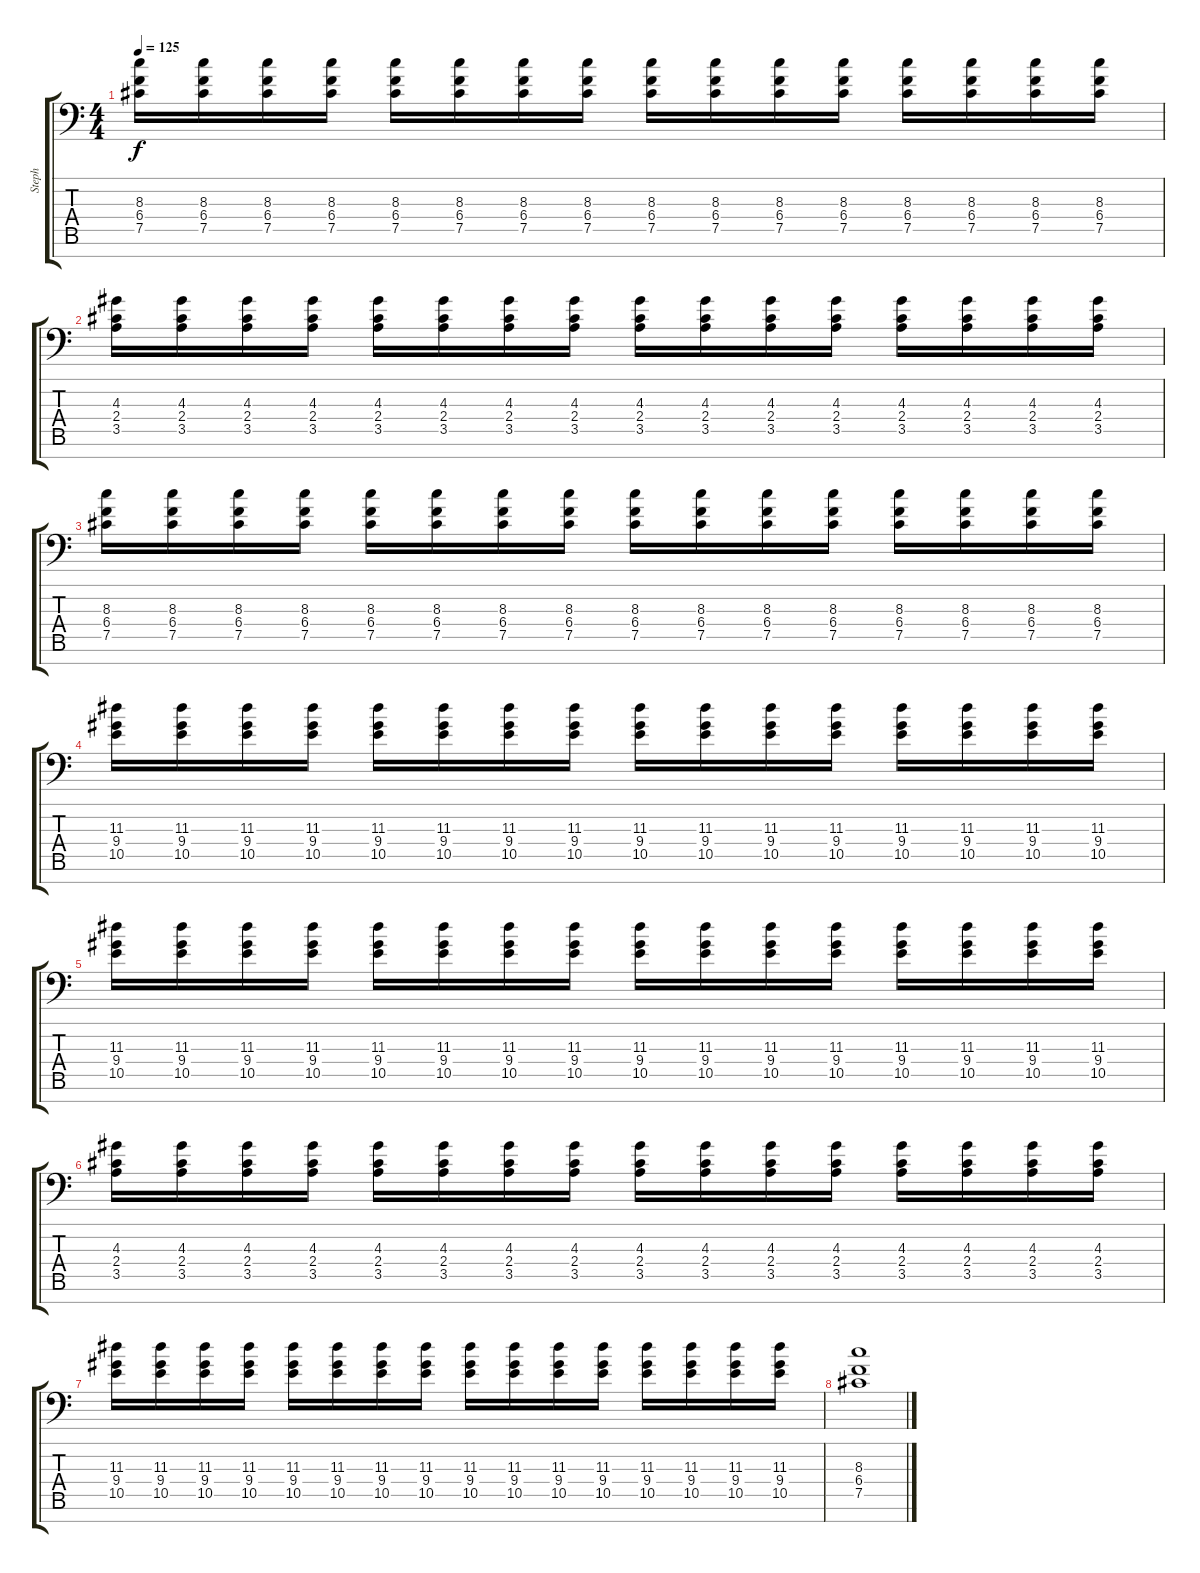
\track ("Steph" "Steph") {instrument distortionguitar}
\staff {score tabs}
\tuning (Db4 Ab3 E3 B2 Gb2 Db2 Gb1) {hide}
\ts (4 4)
\tempo 125
\clef f4
\ks c
(8.3 6.4 7.5).16{dy f} (8.3 6.4 7.5).16 (8.3 6.4 7.5).16 (8.3 6.4 7.5).16 (8.3 6.4 7.5).16 (8.3 6.4 7.5).16 (8.3 6.4 7.5).16 (8.3 6.4 7.5).16 (8.3 6.4 7.5).16 (8.3 6.4 7.5).16 (8.3 6.4 7.5).16 (8.3 6.4 7.5).16 (8.3 6.4 7.5).16 (8.3 6.4 7.5).16 (8.3 6.4 7.5).16 (8.3 6.4 7.5).16 |
(4.3 2.4 3.5).16 (4.3 2.4 3.5).16 (4.3 2.4 3.5).16 (4.3 2.4 3.5).16 (4.3 2.4 3.5).16 (4.3 2.4 3.5).16 (4.3 2.4 3.5).16 (4.3 2.4 3.5).16 (4.3 2.4 3.5).16 (4.3 2.4 3.5).16 (4.3 2.4 3.5).16 (4.3 2.4 3.5).16 (4.3 2.4 3.5).16 (4.3 2.4 3.5).16 (4.3 2.4 3.5).16 (4.3 2.4 3.5).16 |
(8.3 6.4 7.5).16 (8.3 6.4 7.5).16 (8.3 6.4 7.5).16 (8.3 6.4 7.5).16 (8.3 6.4 7.5).16 (8.3 6.4 7.5).16 (8.3 6.4 7.5).16 (8.3 6.4 7.5).16 (8.3 6.4 7.5).16 (8.3 6.4 7.5).16 (8.3 6.4 7.5).16 (8.3 6.4 7.5).16 (8.3 6.4 7.5).16 (8.3 6.4 7.5).16 (8.3 6.4 7.5).16 (8.3 6.4 7.5).16 |
(11.3 9.4 10.5).16 (11.3 9.4 10.5).16 (11.3 9.4 10.5).16 (11.3 9.4 10.5).16 (11.3 9.4 10.5).16 (11.3 9.4 10.5).16 (11.3 9.4 10.5).16 (11.3 9.4 10.5).16 (11.3 9.4 10.5).16 (11.3 9.4 10.5).16 (11.3 9.4 10.5).16 (11.3 9.4 10.5).16 (11.3 9.4 10.5).16 (11.3 9.4 10.5).16 (11.3 9.4 10.5).16 (11.3 9.4 10.5).16 |
(11.3 9.4 10.5).16 (11.3 9.4 10.5).16 (11.3 9.4 10.5).16 (11.3 9.4 10.5).16 (11.3 9.4 10.5).16 (11.3 9.4 10.5).16 (11.3 9.4 10.5).16 (11.3 9.4 10.5).16 (11.3 9.4 10.5).16 (11.3 9.4 10.5).16 (11.3 9.4 10.5).16 (11.3 9.4 10.5).16 (11.3 9.4 10.5).16 (11.3 9.4 10.5).16 (11.3 9.4 10.5).16 (11.3 9.4 10.5).16 |
(4.3 2.4 3.5).16 (4.3 2.4 3.5).16 (4.3 2.4 3.5).16 (4.3 2.4 3.5).16 (4.3 2.4 3.5).16 (4.3 2.4 3.5).16 (4.3 2.4 3.5).16 (4.3 2.4 3.5).16 (4.3 2.4 3.5).16 (4.3 2.4 3.5).16 (4.3 2.4 3.5).16 (4.3 2.4 3.5).16 (4.3 2.4 3.5).16 (4.3 2.4 3.5).16 (4.3 2.4 3.5).16 (4.3 2.4 3.5).16 |
(11.3 9.4 10.5).16 (11.3 9.4 10.5).16 (11.3 9.4 10.5).16 (11.3 9.4 10.5).16 (11.3 9.4 10.5).16 (11.3 9.4 10.5).16 (11.3 9.4 10.5).16 (11.3 9.4 10.5).16 (11.3 9.4 10.5).16 (11.3 9.4 10.5).16 (11.3 9.4 10.5).16 (11.3 9.4 10.5).16 (11.3 9.4 10.5).16 (11.3 9.4 10.5).16 (11.3 9.4 10.5).16 (11.3 9.4 10.5).16 |
(8.3 6.4 7.5).1
